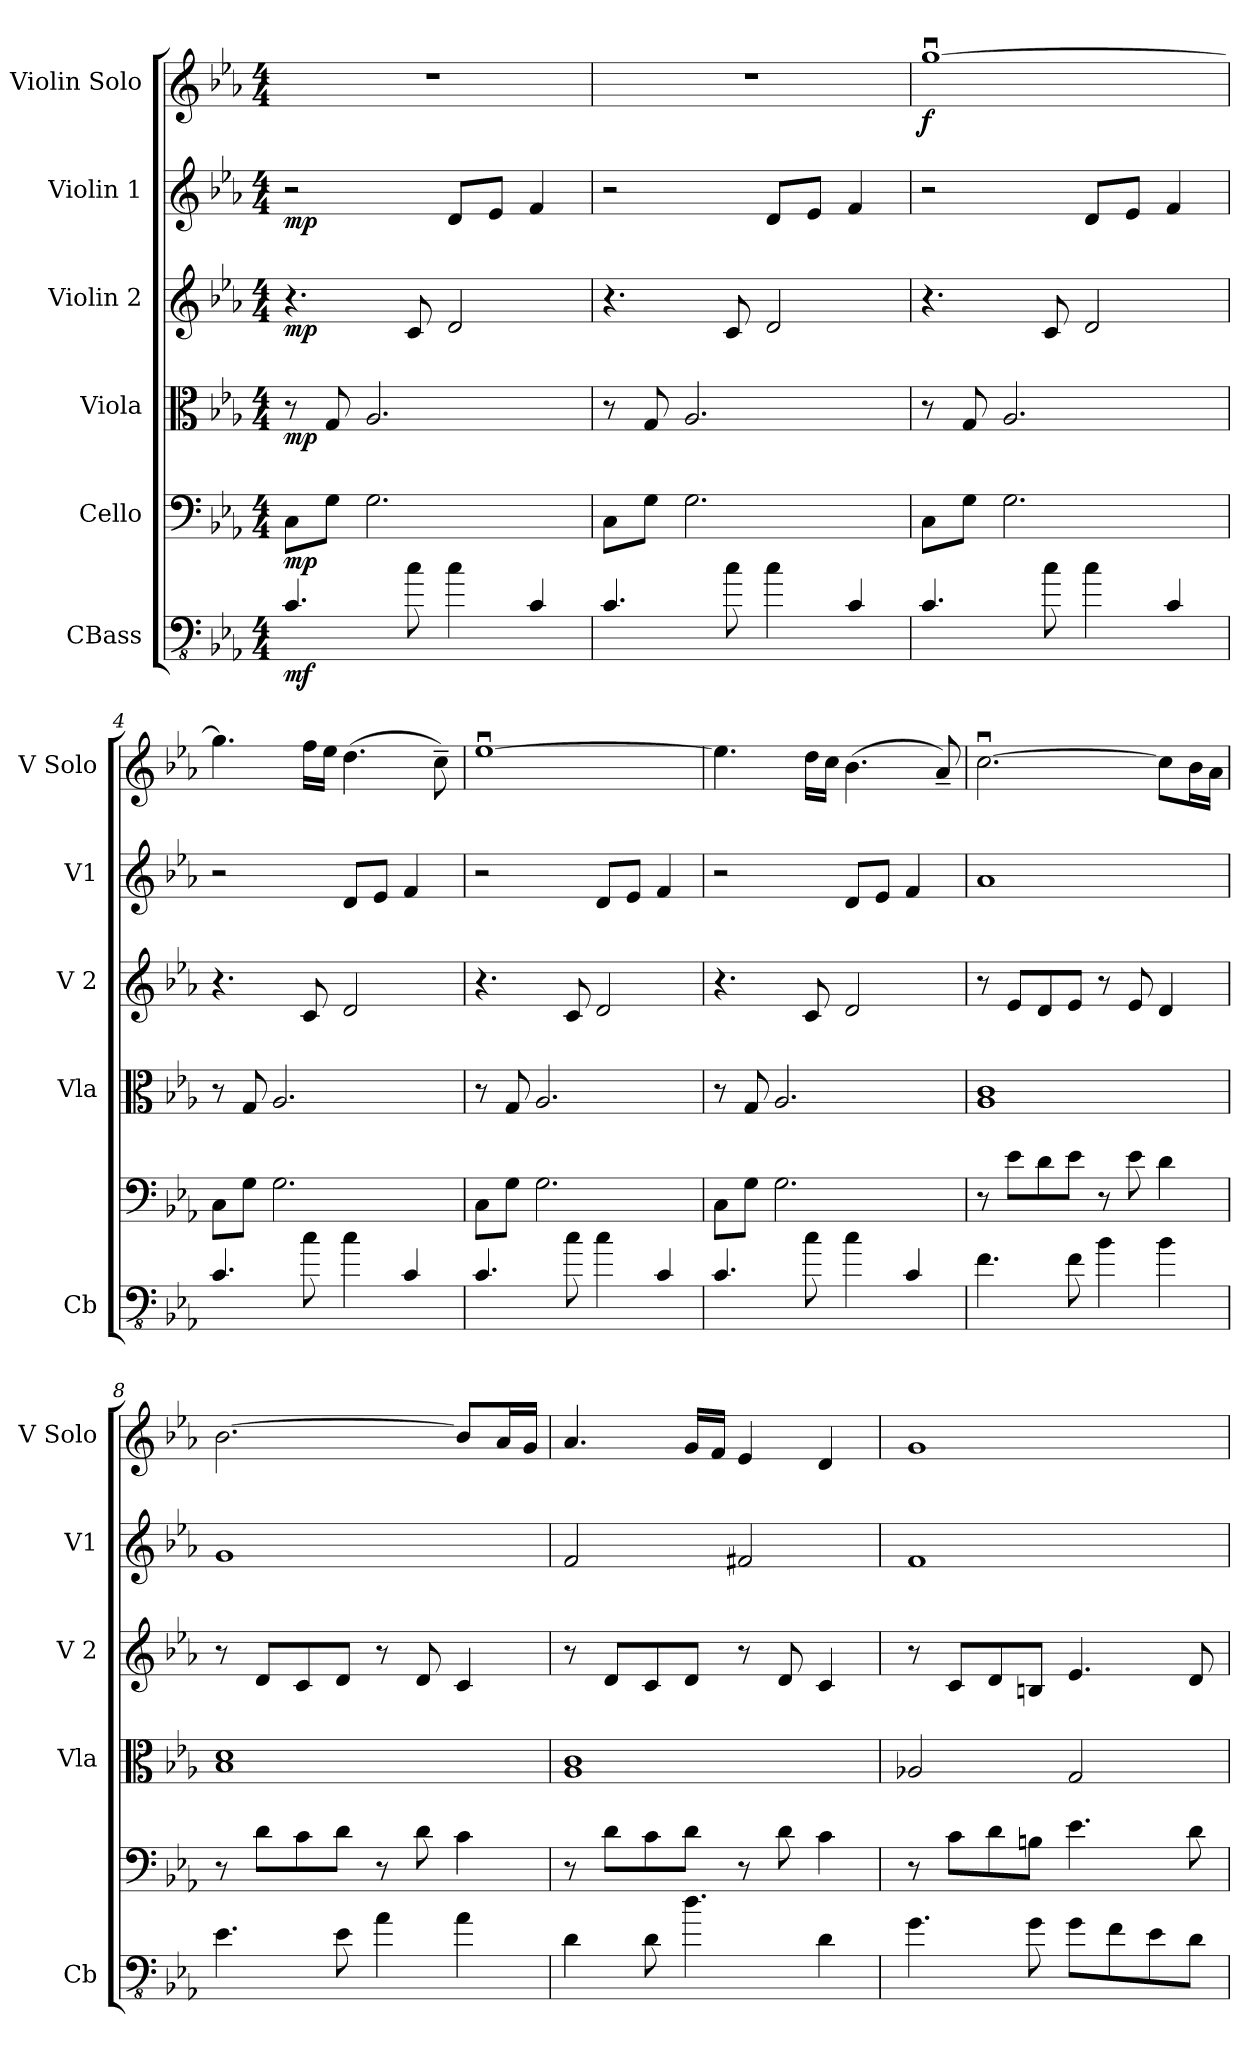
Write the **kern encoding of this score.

**kern	**dynam	**kern	**dynam	**kern	**dynam	**kern	**dynam	**kern	**dynam	**kern	**dynam
*part6	*part6	*part5	*part5	*part4	*part4	*part3	*part3	*part2	*part2	*part1	*part1
*staff6	*staff6	*staff5	*staff5	*staff4	*staff4	*staff3	*staff3	*staff2	*staff2	*staff1	*staff1
*I"CBass	*	*I"Cello	*	*I"Viola	*	*I"Violin 2	*	*I"Violin 1	*	*I"Violin Solo	*
*I'Cb	*	*	*	*I'Vla	*	*I'V 2	*	*I'V1	*	*I'V Solo	*
*clefFv4	*	*clefF4	*	*clefC3	*	*clefG2	*	*clefG2	*	*clefG2	*
*ITrd7c12	*	*	*	*	*	*	*	*	*	*	*
*k[b-e-a-]	*	*k[b-e-a-]	*	*k[b-e-a-]	*	*k[b-e-a-]	*	*k[b-e-a-]	*	*k[b-e-a-]	*
*M4/4	*	*M4/4	*	*M4/4	*	*M4/4	*	*M4/4	*	*M4/4	*
*MM90	*	*MM90	*	*MM90	*	*MM90	*	*MM90	*	*MM90	*
=1	=1	=1	=1	=1	=1	=1	=1	=1	=1	=1	=1
!	!LO:DY:b	!	!LO:DY:b	!	!LO:DY:b	!	!LO:DY:b	!	!LO:DY:b	!	!
4.CC/	mf	8C\L	mp	8r	mp	4.r	mp	2r	mp	1r	.
.	.	8G\J	.	8G/	.	.	.	.	.	.	.
.	.	2.G\	.	2.A-/	.	.	.	.	.	.	.
8C\	.	.	.	.	.	8c/	.	.	.	.	.
4C\	.	.	.	.	.	2d/	.	8d/L	.	.	.
.	.	.	.	.	.	.	.	8e-/J	.	.	.
4CC/	.	.	.	.	.	.	.	4f/	.	.	.
=2	=2	=2	=2	=2	=2	=2	=2	=2	=2	=2	=2
4.CC/	.	8C\L	.	8r	.	4.r	.	2r	.	1r	.
.	.	8G\J	.	8G/	.	.	.	.	.	.	.
.	.	2.G\	.	2.A-/	.	.	.	.	.	.	.
8C\	.	.	.	.	.	8c/	.	.	.	.	.
4C\	.	.	.	.	.	2d/	.	8d/L	.	.	.
.	.	.	.	.	.	.	.	8e-/J	.	.	.
4CC/	.	.	.	.	.	.	.	4f/	.	.	.
=3	=3	=3	=3	=3	=3	=3	=3	=3	=3	=3	=3
!	!	!	!	!	!	!	!	!	!	!	!LO:DY:b
4.CC/	.	8C\L	.	8r	.	4.r	.	2r	.	[1ggu	f
.	.	8G\J	.	8G/	.	.	.	.	.	.	.
.	.	2.G\	.	2.A-/	.	.	.	.	.	.	.
8C\	.	.	.	.	.	8c/	.	.	.	.	.
4C\	.	.	.	.	.	2d/	.	8d/L	.	.	.
.	.	.	.	.	.	.	.	8e-/J	.	.	.
4CC/	.	.	.	.	.	.	.	4f/	.	.	.
=4	=4	=4	=4	=4	=4	=4	=4	=4	=4	=4	=4
4.CC/	.	8C\L	.	8r	.	4.r	.	2r	.	4.gg\]	.
.	.	8G\J	.	8G/	.	.	.	.	.	.	.
.	.	2.G\	.	2.A-/	.	.	.	.	.	.	.
8C\	.	.	.	.	.	8c/	.	.	.	16ff\LL	.
.	.	.	.	.	.	.	.	.	.	16ee-\JJ	.
4C\	.	.	.	.	.	2d/	.	8d/L	.	(4.dd\	.
.	.	.	.	.	.	.	.	8e-/J	.	.	.
4CC/	.	.	.	.	.	.	.	4f/	.	.	.
.	.	.	.	.	.	.	.	.	.	8cc~\)	.
=5	=5	=5	=5	=5	=5	=5	=5	=5	=5	=5	=5
4.CC/	.	8C\L	.	8r	.	4.r	.	2r	.	[1ee-u	.
.	.	8G\J	.	8G/	.	.	.	.	.	.	.
.	.	2.G\	.	2.A-/	.	.	.	.	.	.	.
8C\	.	.	.	.	.	8c/	.	.	.	.	.
4C\	.	.	.	.	.	2d/	.	8d/L	.	.	.
.	.	.	.	.	.	.	.	8e-/J	.	.	.
4CC/	.	.	.	.	.	.	.	4f/	.	.	.
=6	=6	=6	=6	=6	=6	=6	=6	=6	=6	=6	=6
4.CC/	.	8C\L	.	8r	.	4.r	.	2r	.	4.ee-\]	.
.	.	8G\J	.	8G/	.	.	.	.	.	.	.
.	.	2.G\	.	2.A-/	.	.	.	.	.	.	.
8C\	.	.	.	.	.	8c/	.	.	.	16dd\LL	.
.	.	.	.	.	.	.	.	.	.	16cc\JJ	.
4C\	.	.	.	.	.	2d/	.	8d/L	.	(4.b-\	.
.	.	.	.	.	.	.	.	8e-/J	.	.	.
4CC/	.	.	.	.	.	.	.	4f/	.	.	.
.	.	.	.	.	.	.	.	.	.	8a-~/)	.
!!LO:LB:g=z
=7	=7	=7	=7	=7	=7	=7	=7	=7	=7	=7	=7
4.FF\	.	8r	.	1A- 1c	.	8r	.	1a-	.	[2.ccu\	.
.	.	8e-\L	.	.	.	8e-/L	.	.	.	.	.
.	.	8d\	.	.	.	8d/	.	.	.	.	.
8FF\	.	8e-\J	.	.	.	8e-/J	.	.	.	.	.
4BB-\	.	8r	.	.	.	8r	.	.	.	.	.
.	.	8e-\	.	.	.	8e-/	.	.	.	.	.
4BB-\	.	4d\	.	.	.	4d/	.	.	.	8cc\L]	.
.	.	.	.	.	.	.	.	.	.	16b-\L	.
.	.	.	.	.	.	.	.	.	.	16a-\JJ	.
=8	=8	=8	=8	=8	=8	=8	=8	=8	=8	=8	=8
4.EE-\	.	8r	.	1B- 1d	.	8r	.	1g	.	[2.b-\	.
.	.	8d\L	.	.	.	8d/L	.	.	.	.	.
.	.	8c\	.	.	.	8c/	.	.	.	.	.
8EE-\	.	8d\J	.	.	.	8d/J	.	.	.	.	.
4AA-\	.	8r	.	.	.	8r	.	.	.	.	.
.	.	8d\	.	.	.	8d/	.	.	.	.	.
4AA-\	.	4c\	.	.	.	4c/	.	.	.	8b-/L]	.
.	.	.	.	.	.	.	.	.	.	16a-/L	.
.	.	.	.	.	.	.	.	.	.	16g/JJ	.
=9	=9	=9	=9	=9	=9	=9	=9	=9	=9	=9	=9
4DD\	.	8r	.	1A- 1c	.	8r	.	2f/	.	4.a-/	.
.	.	8d\L	.	.	.	8d/L	.	.	.	.	.
8DD\	.	8c\	.	.	.	8c/	.	.	.	.	.
4.D\	.	8d\J	.	.	.	8d/J	.	.	.	16g/LL	.
.	.	.	.	.	.	.	.	.	.	16f/JJ	.
.	.	8r	.	.	.	8r	.	2f#X/	.	4e-/	.
.	.	8d\	.	.	.	8d/	.	.	.	.	.
4DD\	.	4c\	.	.	.	4c/	.	.	.	4d/	.
=10	=10	=10	=10	=10	=10	=10	=10	=10	=10	=10	=10
4.GG\	.	8r	.	2A-X/	.	8r	.	1f	.	1g	.
.	.	8c\L	.	.	.	8c/L	.	.	.	.	.
.	.	8d\	.	.	.	8d/	.	.	.	.	.
8GG\	.	8Bn\J	.	.	.	8Bn/J	.	.	.	.	.
8GG\L	.	4.e-\	.	2G/	.	4.e-/	.	.	.	.	.
8FF\	.	.	.	.	.	.	.	.	.	.	.
8EE-\	.	.	.	.	.	.	.	.	.	.	.
8DD\J	.	8d\	.	.	.	8d/	.	.	.	.	.
=	=	=	=	=	=	=	=	=	=	=	=
*-	*-	*-	*-	*-	*-	*-	*-	*-	*-	*-	*-
